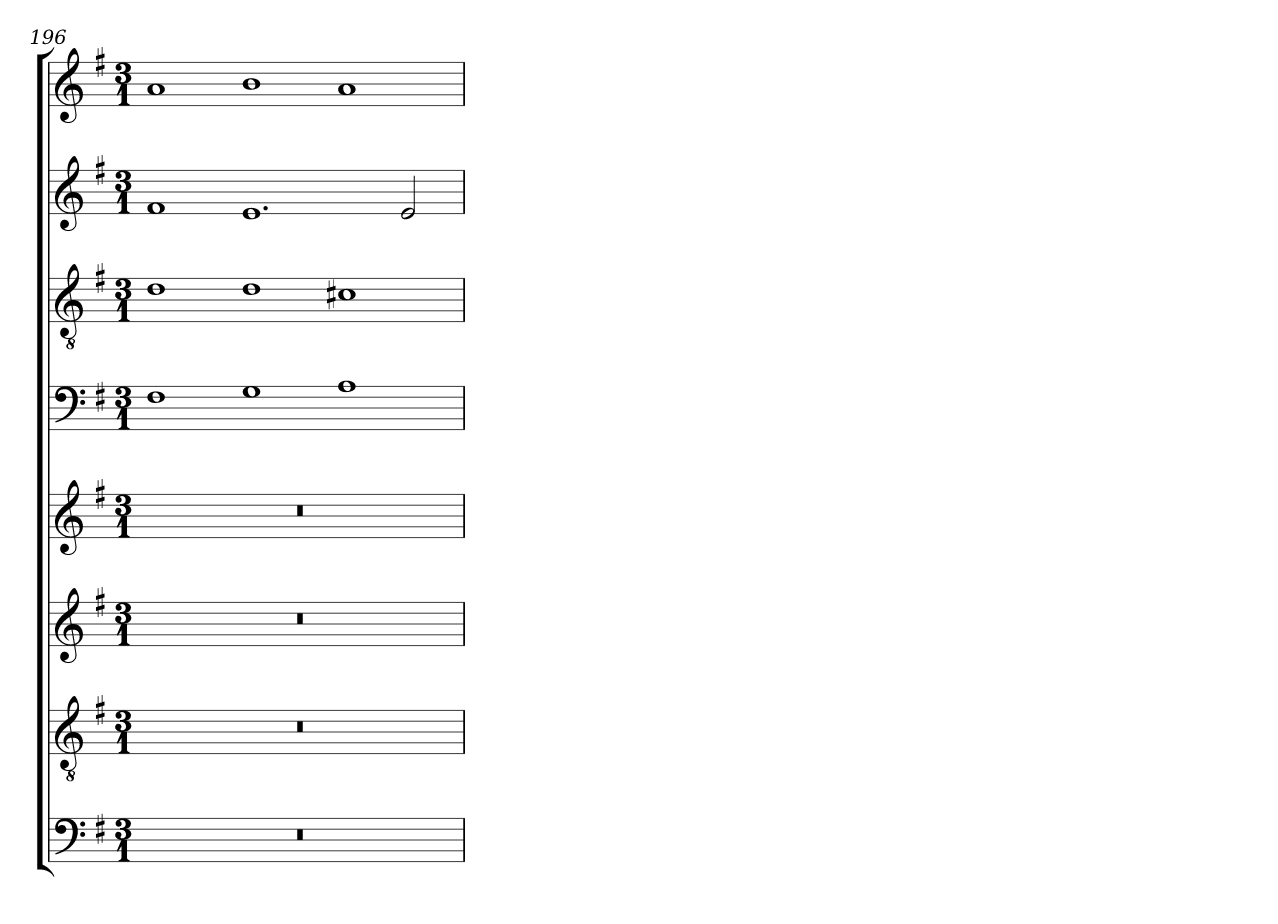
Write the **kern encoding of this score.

**kern	**kern	**kern	**kern	**kern	**kern	**kern	**kern
*part8	*part7	*part6	*part5	*part4	*part3	*part2	*part1
*staff8	*staff7	*staff6	*staff5	*staff4	*staff3	*staff2	*staff1
*clefF4	*clefGv2	*clefG2	*clefG2	*clefF4	*clefGv2	*clefG2	*clefG2
*k[f#]	*k[f#]	*k[f#]	*k[f#]	*k[f#]	*k[f#]	*k[f#]	*k[f#]
*G:	*G:	*G:	*G:	*G:	*G:	*G:	*G:
*M3/1	*M3/1	*M3/1	*M3/1	*M3/1	*M3/1	*M3/1	*M3/1
=196	=196	=196	=196	=196	=196	=196	=196
0.r	0.r	0.r	0.r	1F#	1d	1f#	1a
.	.	.	.	1G	1d	1.e	1b
.	.	.	.	1A	1c#X	.	1a
.	.	.	.	.	.	2e/	.
=	=	=	=	=	=	=	=
*-	*-	*-	*-	*-	*-	*-	*-
